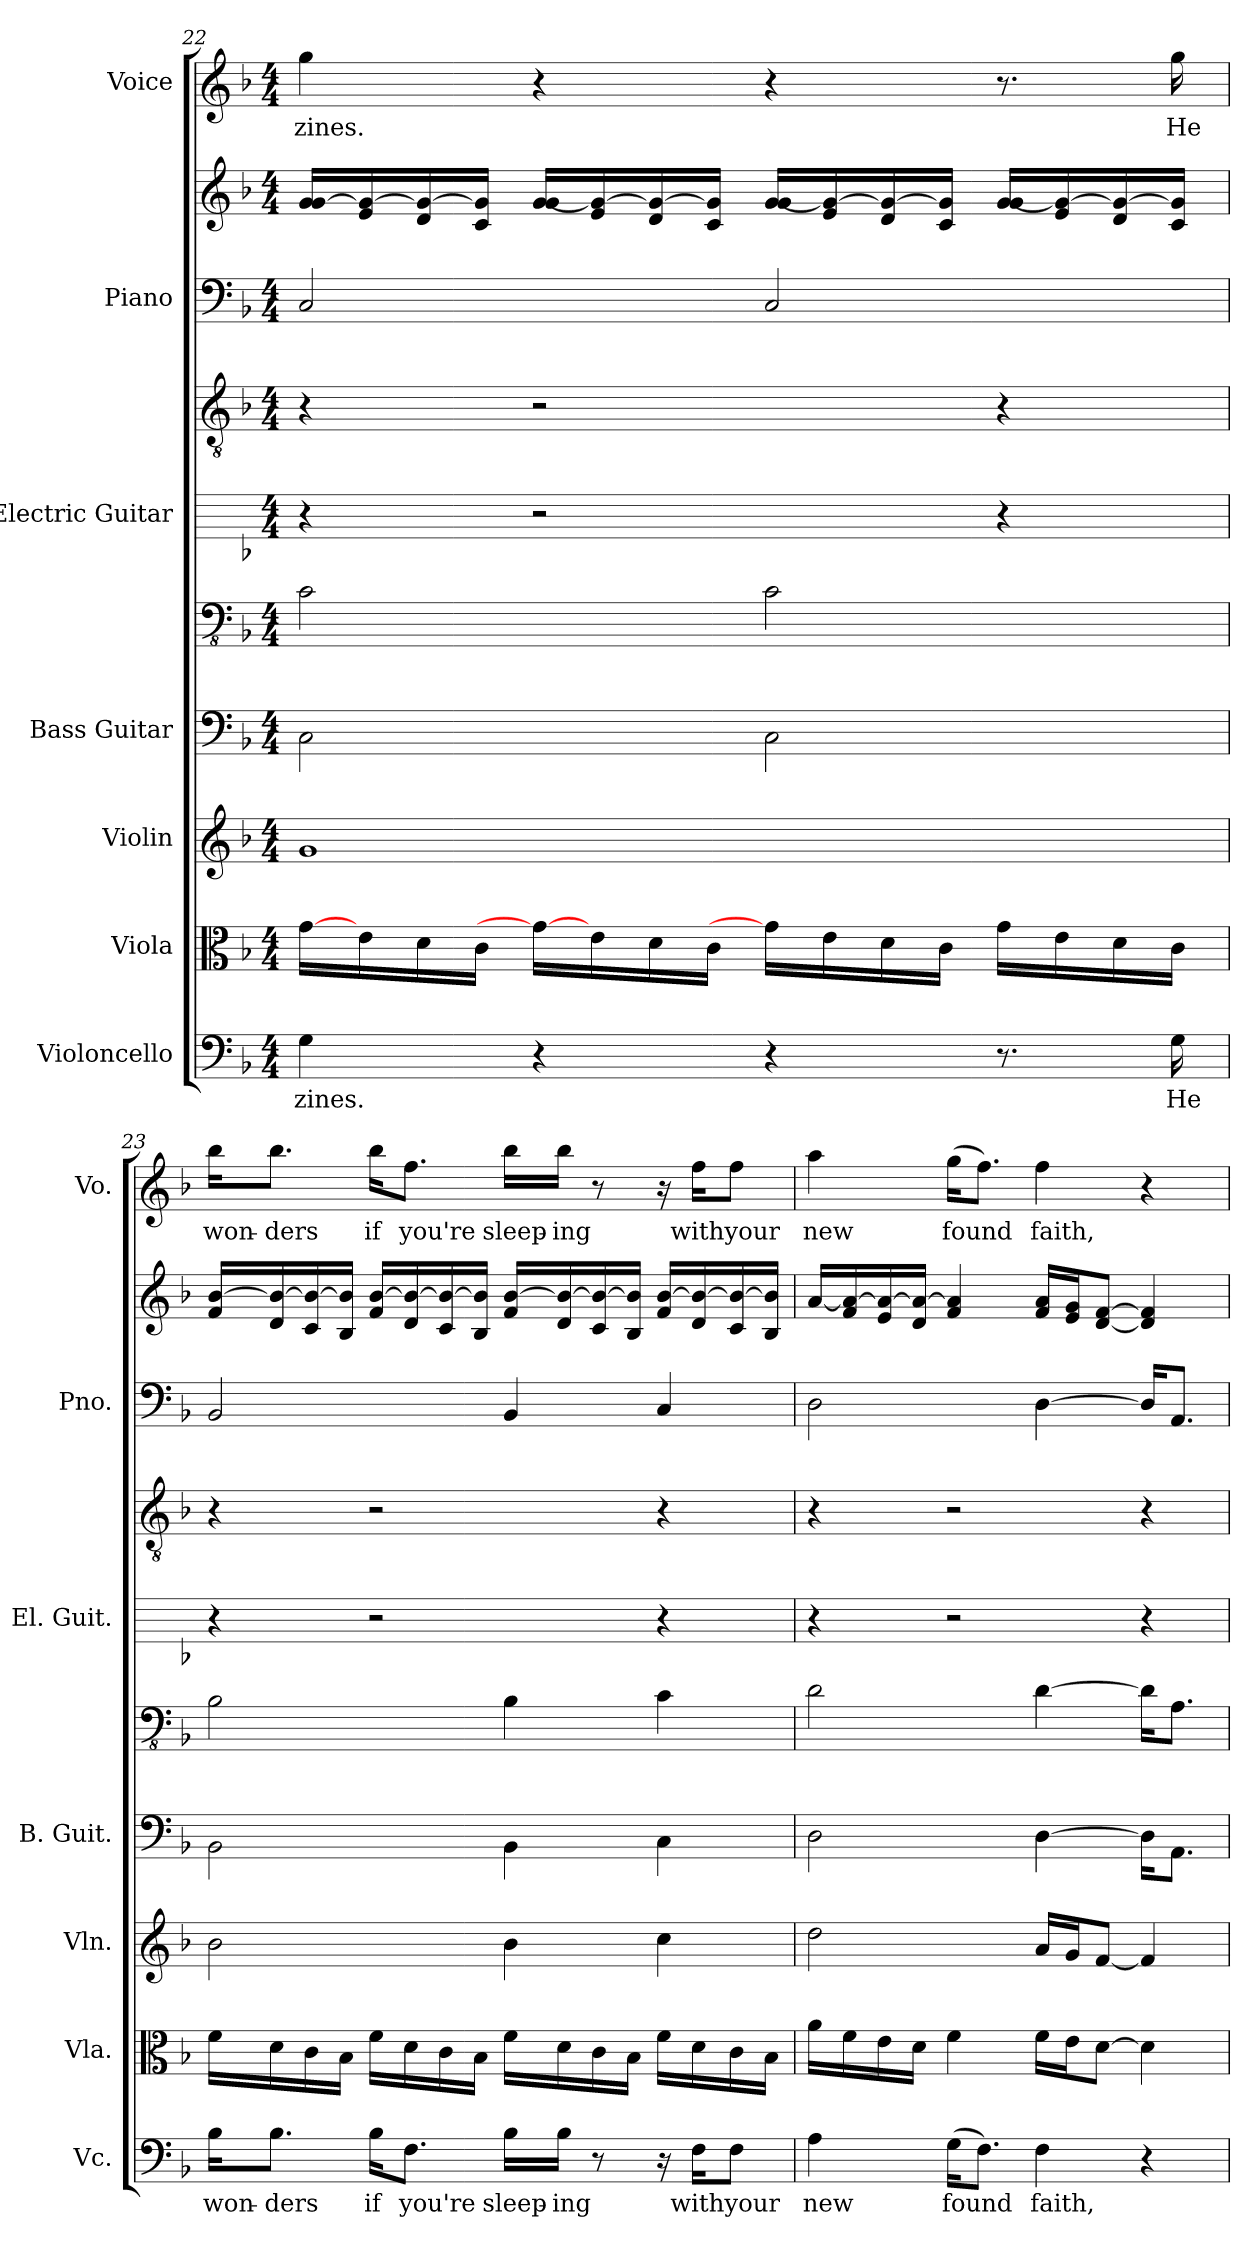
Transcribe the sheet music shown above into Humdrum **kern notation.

**kern	**text	**kern	**kern	**kern	**kern	**kern	**kern	**kern	**kern	**kern	**text
*part7	*part7	*part6	*part5	*part4	*part4	*part3	*part3	*part2	*part2	*part1	*part1
*staff10	*staff10	*staff9	*staff8	*staff7	*staff6	*staff5	*staff4	*staff3	*staff2	*staff1	*staff1
*I"Violoncello	*	*I"Viola	*I"Violin	*I"Bass Guitar	*	*I"Electric Guitar	*	*I"Piano	*	*I"Voice	*
*I'Vc.	*	*I'Vla.	*I'Vln.	*I'B. Guit.	*	*I'El. Guit.	*	*I'Pno.	*	*I'Vo.	*
!!LO:PB:g=z
*clefF4	*	*clefC3	*clefG2	*	*clefFv4	*	*clefGv2	*clefF4	*clefG2	*clefG2	*
*k[b-]	*	*k[b-]	*k[b-]	*k[b-]	*k[b-]	*k[b-]	*k[b-]	*k[b-]	*k[b-]	*k[b-]	*
*M4/4	*	*M4/4	*M4/4	*M4/4	*M4/4	*M4/4	*M4/4	*M4/4	*M4/4	*M4/4	*
=22	=22	=22	=22	=22	=22	=22	=22	=22	=22	=22	=22
4G\	-zines.	[16g\LL	1g	2C\	2C\	4r	4r	2C/	16g/ [16g/LL	4gg\	-zines.
.	.	16e\	.	.	.	.	.	.	16e/ 16g/_	.	.
.	.	16d\	.	.	.	.	.	.	16d/ 16g/_	.	.
.	.	16c\JJ	.	.	.	.	.	.	16c/ 16g/]JJ	.	.
4r	.	16g\LL_	.	.	.	2r	2r	.	[16g/ 16g/LL	4r	.
.	.	16e\	.	.	.	.	.	.	16e/ 16g/_	.	.
.	.	16d\	.	.	.	.	.	.	16d/ 16g/_	.	.
.	.	16c\JJ	.	.	.	.	.	.	16c/ 16g/]JJ	.	.
4r	.	16g\LL]	.	2C\	2C\	.	.	2C/	[16g/ 16g/LL	4r	.
.	.	16e\	.	.	.	.	.	.	16e/ 16g/_	.	.
.	.	16d\	.	.	.	.	.	.	16d/ 16g/_	.	.
.	.	16c\JJ	.	.	.	.	.	.	16c/ 16g/]JJ	.	.
8.r	.	16g\LL	.	.	.	4r	4r	.	[16g/ 16g/LL	8.r	.
.	.	16e\	.	.	.	.	.	.	16e/ 16g/_	.	.
.	.	16d\	.	.	.	.	.	.	16d/ 16g/_	.	.
16G\	He	16c\JJ	.	.	.	.	.	.	16c/ 16g/]JJ	16gg\	He
=23	=23	=23	=23	=23	=23	=23	=23	=23	=23	=23	=23
16B-\KL	won-	16f\LL	2b-\	2BB-\	2BB-\	4r	4r	2BB-/	16f/ [16b-/LL	16bb-\KL	won-
8.B-\J	-ders	16d\	.	.	.	.	.	.	16d/ 16b-/_	8.bb-\J	-ders
.	.	16c\	.	.	.	.	.	.	16c/ 16b-/_	.	.
.	.	16B-\JJ	.	.	.	.	.	.	16B-/ 16b-/]JJ	.	.
16B-\KL	if	16f\LL	.	.	.	2r	2r	.	16f/ [16b-/LL	16bb-\KL	if
8.F\J	you're	16d\	.	.	.	.	.	.	16d/ 16b-/_	8.ff\J	you're
.	.	16c\	.	.	.	.	.	.	16c/ 16b-/_	.	.
.	.	16B-\JJ	.	.	.	.	.	.	16B-/ 16b-/]JJ	.	.
16B-\LL	sleep-	16f\LL	4b-\	4BB-\	4BB-\	.	.	4BB-/	16f/ [16b-/LL	16bb-\LL	sleep-
16B-\JJ	-ing	16d\	.	.	.	.	.	.	16d/ 16b-/_	16bb-\JJ	-ing
8r	.	16c\	.	.	.	.	.	.	16c/ 16b-/_	8r	.
.	.	16B-\JJ	.	.	.	.	.	.	16B-/ 16b-/]JJ	.	.
16r	.	16f\LL	4cc\	4C\	4C\	4r	4r	4C/	16f/ [16b-/LL	16r	.
16F\KL	with	16d\	.	.	.	.	.	.	16d/ 16b-/_	16ff\KL	with
8F\J	your	16c\	.	.	.	.	.	.	16c/ 16b-/_	8ff\J	your
.	.	16B-\JJ	.	.	.	.	.	.	16B-/ 16b-/]JJ	.	.
!!LO:PB:g=z
=24	=24	=24	=24	=24	=24	=24	=24	=24	=24	=24	=24
4A\	new	16a\LL	2dd\	2D\	2D\	4r	4r	2D\	[16a/LL	4aa\	new
.	.	16f\	.	.	.	.	.	.	16f/ 16a/_	.	.
.	.	16e\	.	.	.	.	.	.	16e/ 16a/_	.	.
.	.	16d\JJ	.	.	.	.	.	.	16d/ 16a/_JJ	.	.
(16G\KL	found	4f\	.	.	.	2r	2r	.	4f/ 4a/]	(16gg\KL	found
8.F\J)	.	.	.	.	.	.	.	.	.	8.ff\J)	.
4F\	faith,	16f\LL	16a/LL	[4D\	[4D\	.	.	[4D\	16f/ 16a/LL	4ff\	faith,
.	.	16e\J	16g/J	.	.	.	.	.	16e/ 16g/J	.	.
.	.	[8d\J	[8f/J	.	.	.	.	.	[8d/ [8f/J	.	.
4r	.	4d\]	4f/]	16D\KL]	16D\KL]	4r	4r	16D/KL]	4d/] 4f/]	4r	.
.	.	.	.	8.AA\J	8.AA\J	.	.	8.AA/J	.	.	.
=	=	=	=	=	=	=	=	=	=	=	=
*-	*-	*-	*-	*-	*-	*-	*-	*-	*-	*-	*-
